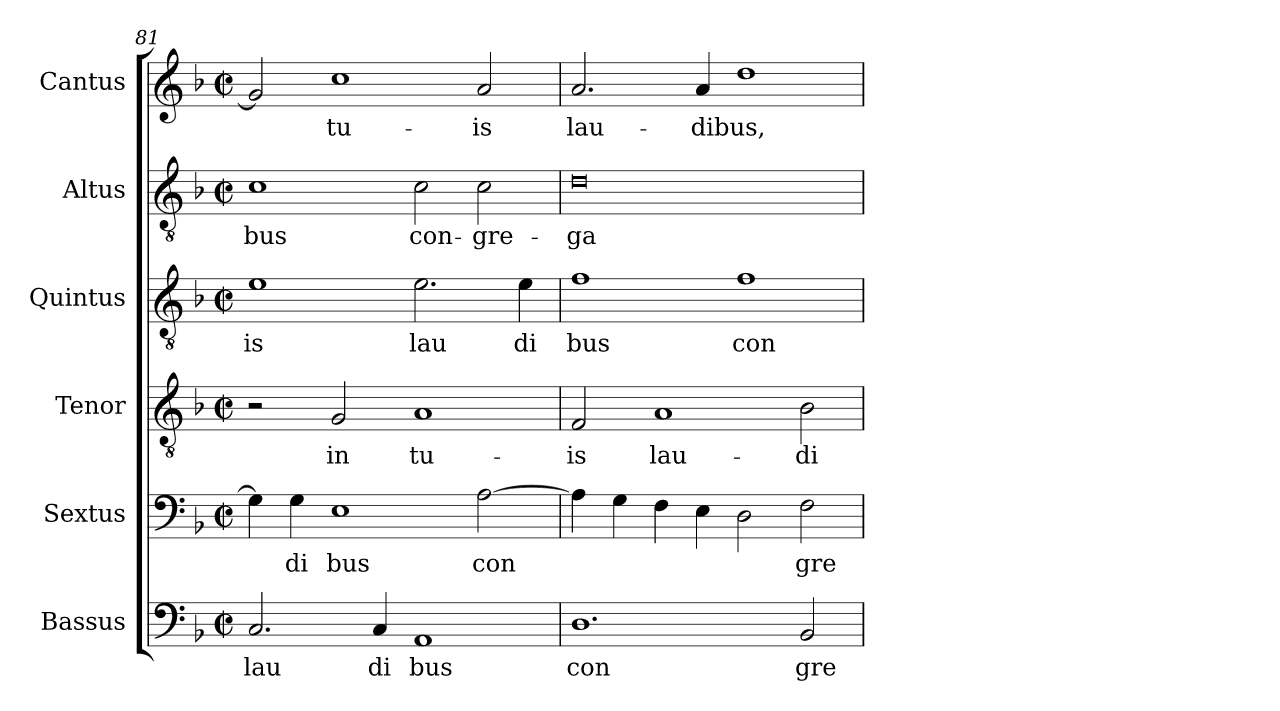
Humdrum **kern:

**kern	**text	**kern	**text	**kern	**text	**kern	**text	**kern	**text	**kern	**text
*part6	*part6	*part5	*part5	*part4	*part4	*part3	*part3	*part2	*part2	*part1	*part1
*staff6	*staff6	*staff5	*staff5	*staff4	*staff4	*staff3	*staff3	*staff2	*staff2	*staff1	*staff1
*I"Bassus	*	*I"Sextus	*	*I"Tenor	*	*I"Quintus	*	*I"Altus	*	*I"Cantus	*
*clefF4	*	*clefF4	*	*clefGv2	*	*clefGv2	*	*clefGv2	*	*clefG2	*
*k[b-]	*	*k[b-]	*	*k[b-]	*	*k[b-]	*	*k[b-]	*	*k[b-]	*
*F:	*	*F:	*	*F:	*	*F:	*	*F:	*	*F:	*
*M2/2	*	*M2/2	*	*M2/2	*	*M2/2	*	*M2/2	*	*M2/2	*
*met(c|)	*	*met(c|)	*	*met(c|)	*	*met(c|)	*	*met(c|)	*	*met(c|)	*
=81	=81	=81	=81	=81	=81	=81	=81	=81	=81	=81	=81
!	!LO:LY:b:cj	!	!	!	!	!	!LO:LY:b:cj	!	!LO:LY:b:cj	!	!
2.C/	lau	4G\]	.	2r	.	1e	is	1c	-bus	2g/]	.
!	!	!	!LO:LY:b:cj	!	!	!	!	!	!	!	!
.	.	4G\	di	.	.	.	.	.	.	.	.
!	!	!	!LO:LY:b:cj	!	!LO:LY:b:cj	!	!	!	!	!	!LO:LY:b:cj
.	.	1E	bus	2G/	in	.	.	.	.	1cc	tu-
!	!LO:LY:b:cj	!	!	!	!	!	!	!	!	!	!
4C/	di	.	.	.	.	.	.	.	.	.	.
!	!LO:LY:b:cj	!	!	!	!LO:LY:b:cj	!	!LO:LY:b:cj	!	!LO:LY:b:cj	!	!
1AA	bus	.	.	1A	tu-	2.e\	lau	2c\	con-	.	.
!	!	!	!LO:LY:b	!	!	!	!	!	!LO:LY:b:cj	!	!LO:LY:b:cj
.	.	[>2A\	con	.	.	.	.	2c\	-gre-	2a/	-is
!	!	!	!	!	!	!	!LO:LY:b:cj	!	!	!	!
.	.	.	.	.	.	4e\	di	.	.	.	.
=82	=82	=82	=82	=82	=82	=82	=82	=82	=82	=82	=82
!	!LO:LY:b:cj	!	!	!	!LO:LY:b:cj	!	!LO:LY:b:cj	!	!LO:LY:b:cj	!	!LO:LY:b:cj
1.D	con	4A\]	.	2F/	-is	1f	bus	0d	-ga-	2.a/	lau-
.	.	4G\	.	.	.	.	.	.	.	.	.
!	!	!	!	!	!LO:LY:b:cj	!	!	!	!	!	!
.	.	4F\	.	1A	lau-	.	.	.	.	.	.
!	!	!	!	!	!	!	!	!	!	!	!LO:LY:b
.	.	4E\	.	.	.	.	.	.	.	4a/	-dibus,
!	!	!	!	!	!	!	!LO:LY:b:cj	!	!	!	!
.	.	2D\	.	.	.	1f	con	.	.	1dd	.
!	!LO:LY:b:cj	!	!LO:LY:b:cj	!	!LO:LY:b:cj	!	!	!	!	!	!
2BB-/	gre	2F\	gre	2B-\	-di-	.	.	.	.	.	.
=	=	=	=	=	=	=	=	=	=	=	=
*-	*-	*-	*-	*-	*-	*-	*-	*-	*-	*-	*-
